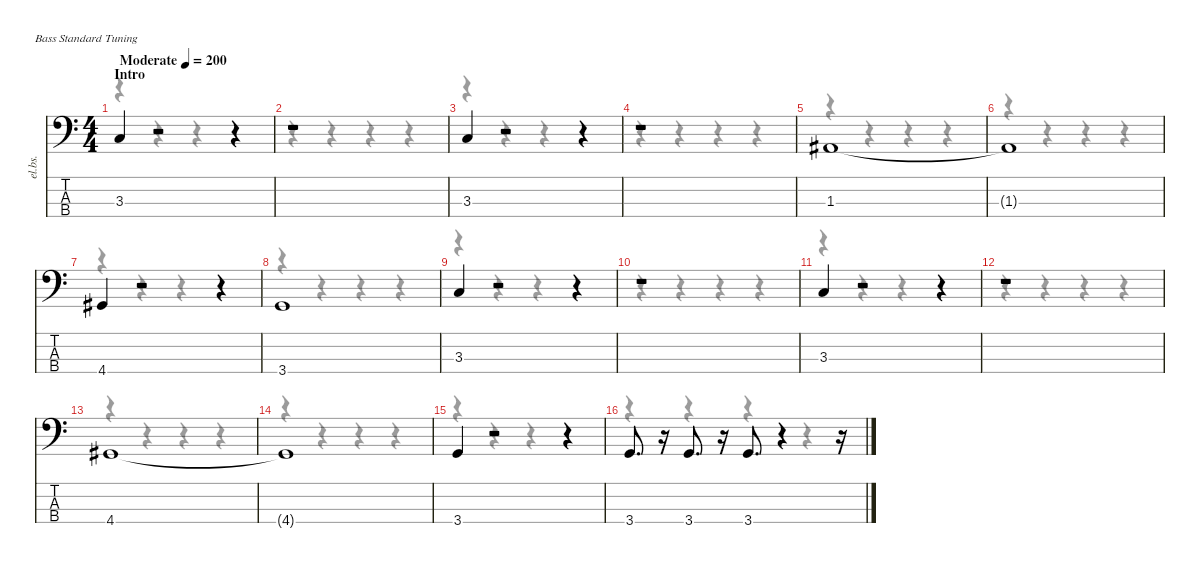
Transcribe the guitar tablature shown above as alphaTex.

\defaultSystemsLayout 4
\hideDynamics
\bracketExtendMode nobrackets
\otherSystemsTrackNameOrientation horizontal
\track ("Frï¿½dï¿½ric Leclercq (Bass)" "el.bs.") {instrument electricbassfinger}
\staff {score tabs}
\tuning (G2 D2 A1 E1)
\voice
\ts (4 4)
\beaming (8 2 2 2 2)
\section ("" "Intro")
\tempo (200 "Moderate")
\clef f4
\ks c
3.3.4{dy f instrument electricbassfinger} r.2 r.4 |
r.1 |
3.3.4 r.2 r.4 |
r.1 |
1.3{acc #}.1 |
1.3{t acc #}.1 |
4.4{acc #}.4 r.2 r.4 |
3.4.1 |
3.3.4 r.2 r.4 |
r.1 |
3.3.4 r.2 r.4 |
r.1 |
4.4{acc #}.1 |
4.4{t acc #}.1 |
3.4.4 r.2 r.4 |
3.4.8{d} r.16 3.4.8{d} r.16 3.4.8{d} r.4 r.16
\voice
\clef f4
\ottava regular
\simile none
\ks c
r.4{dy mf} r.4 r.4 r.4 |
r.4 r.4 r.4 r.4 |
r.4 r.4 r.4 r.4 |
r.4 r.4 r.4 r.4 |
r.4 r.4 r.4 r.4 |
r.4 r.4 r.4 r.4 |
r.4 r.4 r.4 r.4 |
r.4 r.4 r.4 r.4 |
r.4 r.4 r.4 r.4 |
r.4 r.4 r.4 r.4 |
r.4 r.4 r.4 r.4 |
r.4 r.4 r.4 r.4 |
r.4 r.4 r.4 r.4 |
r.4 r.4 r.4 r.4 |
r.4 r.4 r.4 r.4 |
r.4 r.4 r.4 r.4
